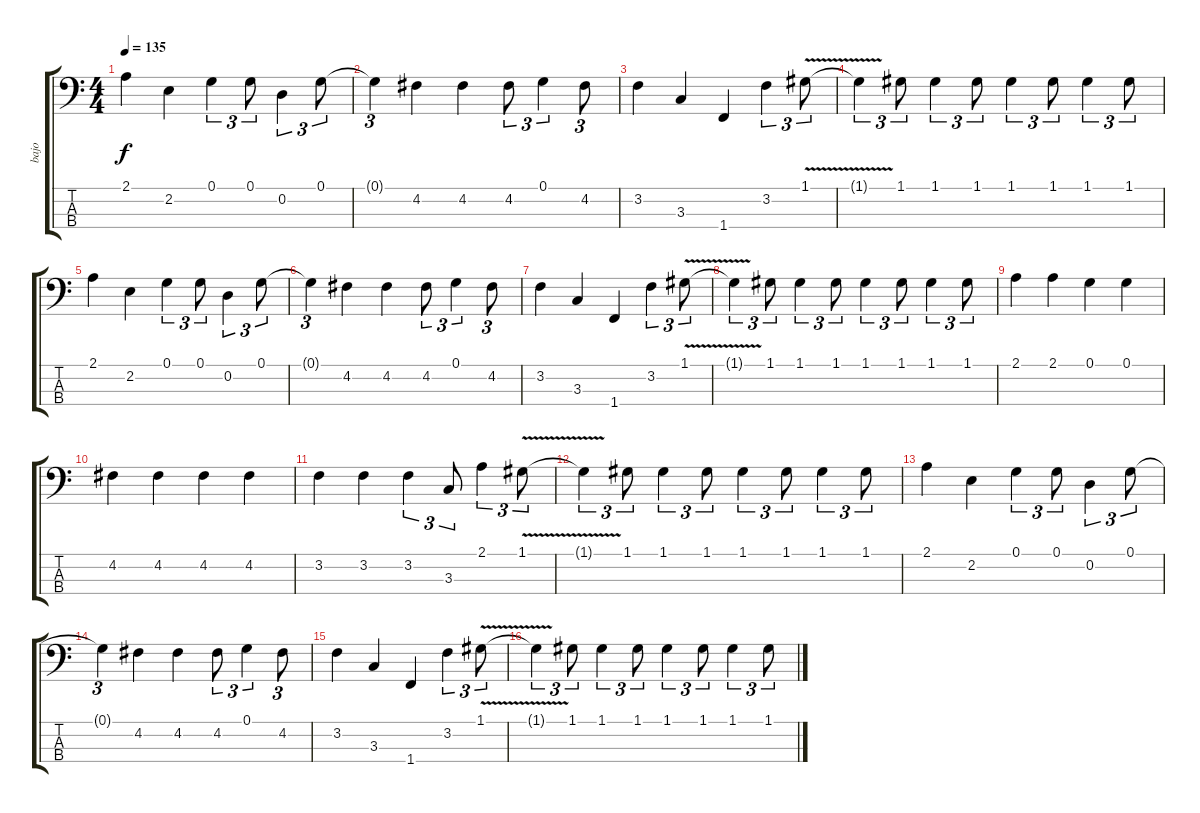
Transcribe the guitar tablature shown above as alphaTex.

\track ("bajo" "bajo") {instrument electricbassfinger}
\staff {score tabs}
\tuning (G2 D2 A1 E1) {hide}
\ts (4 4)
\tempo 135
\clef f4
\ks c
2.1.4{dy f} 2.2.4 0.1.4{tu (3 2)} 0.1.8{tu (3 2)} 0.2.4{tu (3 2)} 0.1.8{tu (3 2)} |
0.1{t}.4{tu (3 2)} 4.2.4 4.2.4 4.2.8{tu (3 2)} 0.1.4{tu (3 2)} 4.2.8{tu (3 2)} |
3.2.4 3.3.4 1.4.4 3.2.4{tu (3 2)} 1.1{v}.8{tu (3 2)} |
1.1{t}.4{tu (3 2)} 1.1.8{tu (3 2)} 1.1.4{tu (3 2)} 1.1.8{tu (3 2)} 1.1.4{tu (3 2)} 1.1.8{tu (3 2)} 1.1.4{tu (3 2)} 1.1.8{tu (3 2)} |
2.1.4 2.2.4 0.1.4{tu (3 2)} 0.1.8{tu (3 2)} 0.2.4{tu (3 2)} 0.1.8{tu (3 2)} |
0.1{t}.4{tu (3 2)} 4.2.4 4.2.4 4.2.8{tu (3 2)} 0.1.4{tu (3 2)} 4.2.8{tu (3 2)} |
3.2.4 3.3.4 1.4.4 3.2.4{tu (3 2)} 1.1{v}.8{tu (3 2)} |
1.1{t}.4{tu (3 2)} 1.1.8{tu (3 2)} 1.1.4{tu (3 2)} 1.1.8{tu (3 2)} 1.1.4{tu (3 2)} 1.1.8{tu (3 2)} 1.1.4{tu (3 2)} 1.1.8{tu (3 2)} |
2.1.4 2.1.4 0.1.4 0.1.4 |
4.2.4 4.2.4 4.2.4 4.2.4 |
3.2.4 3.2.4 3.2.4{tu (3 2)} 3.3.8{tu (3 2)} 2.1.4{tu (3 2)} 1.1{v}.8{tu (3 2)} |
1.1{t}.4{tu (3 2)} 1.1.8{tu (3 2)} 1.1.4{tu (3 2)} 1.1.8{tu (3 2)} 1.1.4{tu (3 2)} 1.1.8{tu (3 2)} 1.1.4{tu (3 2)} 1.1.8{tu (3 2)} |
2.1.4 2.2.4 0.1.4{tu (3 2)} 0.1.8{tu (3 2)} 0.2.4{tu (3 2)} 0.1.8{tu (3 2)} |
0.1{t}.4{tu (3 2)} 4.2.4 4.2.4 4.2.8{tu (3 2)} 0.1.4{tu (3 2)} 4.2.8{tu (3 2)} |
3.2.4 3.3.4 1.4.4 3.2.4{tu (3 2)} 1.1{v}.8{tu (3 2)} |
1.1{t}.4{tu (3 2)} 1.1.8{tu (3 2)} 1.1.4{tu (3 2)} 1.1.8{tu (3 2)} 1.1.4{tu (3 2)} 1.1.8{tu (3 2)} 1.1.4{tu (3 2)} 1.1.8{tu (3 2)}
